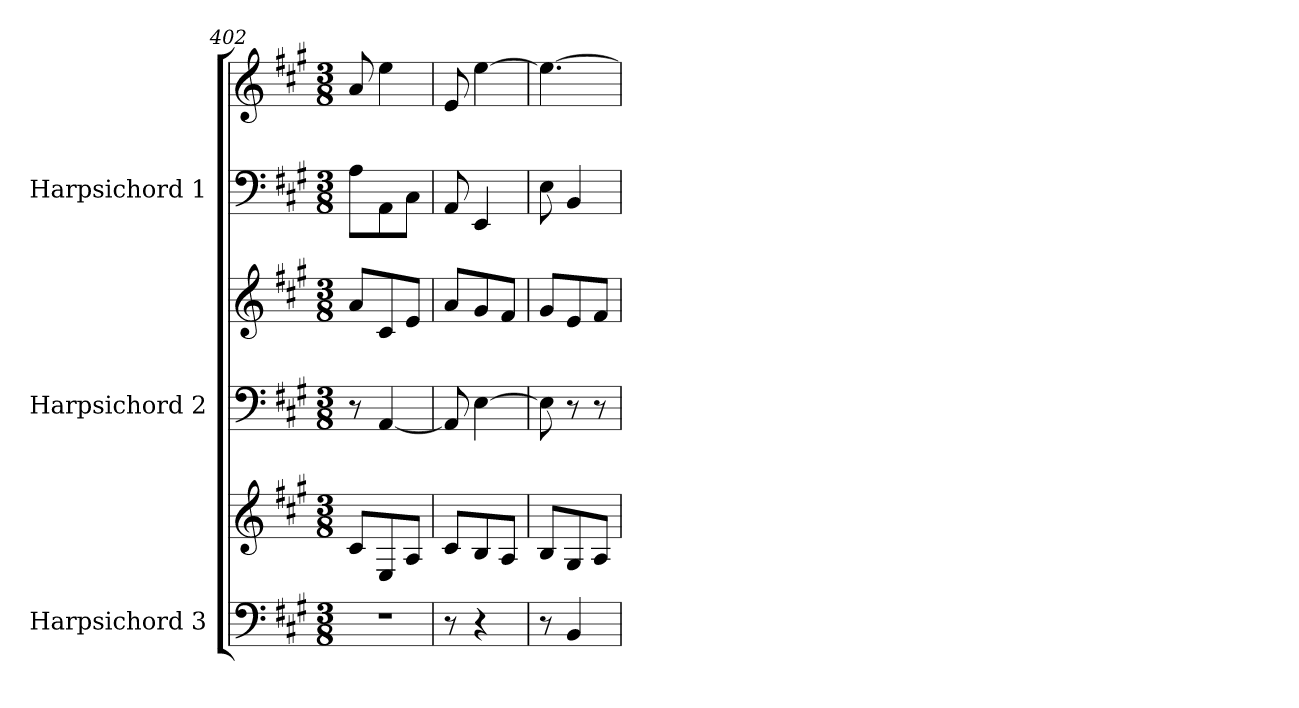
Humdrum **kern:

**kern	**kern	**kern	**kern	**kern	**kern
*part3	*part3	*part2	*part2	*part1	*part1
*staff6	*staff5	*staff4	*staff3	*staff2	*staff1
*I"Harpsichord 3	*	*I"Harpsichord 2	*	*I"Harpsichord 1	*
*I'Hp	*	*I'Hp	*	*I'Hp	*
*clefF4	*clefG2	*clefF4	*clefG2	*clefF4	*clefG2
*k[f#c#g#]	*k[f#c#g#]	*k[f#c#g#]	*k[f#c#g#]	*k[f#c#g#]	*k[f#c#g#]
*M3/8	*M3/8	*M3/8	*M3/8	*M3/8	*M3/8
=402	=402	=402	=402	=402	=402
4.r	8c#/L	8r	8a/L	8A\L	8a/
.	8E/	[4AA/	8c#/	8AA\	4ee\
.	8A/J	.	8e/J	8C#\J	.
=403	=403	=403	=403	=403	=403
8r	8c#/L	8AA/]	8a/L	8AA/	8e/
4r	8B/	[4E\	8g#/	4EE/	[4ee\
.	8A/J	.	8f#/J	.	.
=404	=404	=404	=404	=404	=404
8r	8B/L	8E\]	8g#/L	8E\	4.ee\_
4BB/	8G#/	8r	8e/	4BB/	.
.	8A/J	8r	8f#/J	.	.
=	=	=	=	=	=
*-	*-	*-	*-	*-	*-
